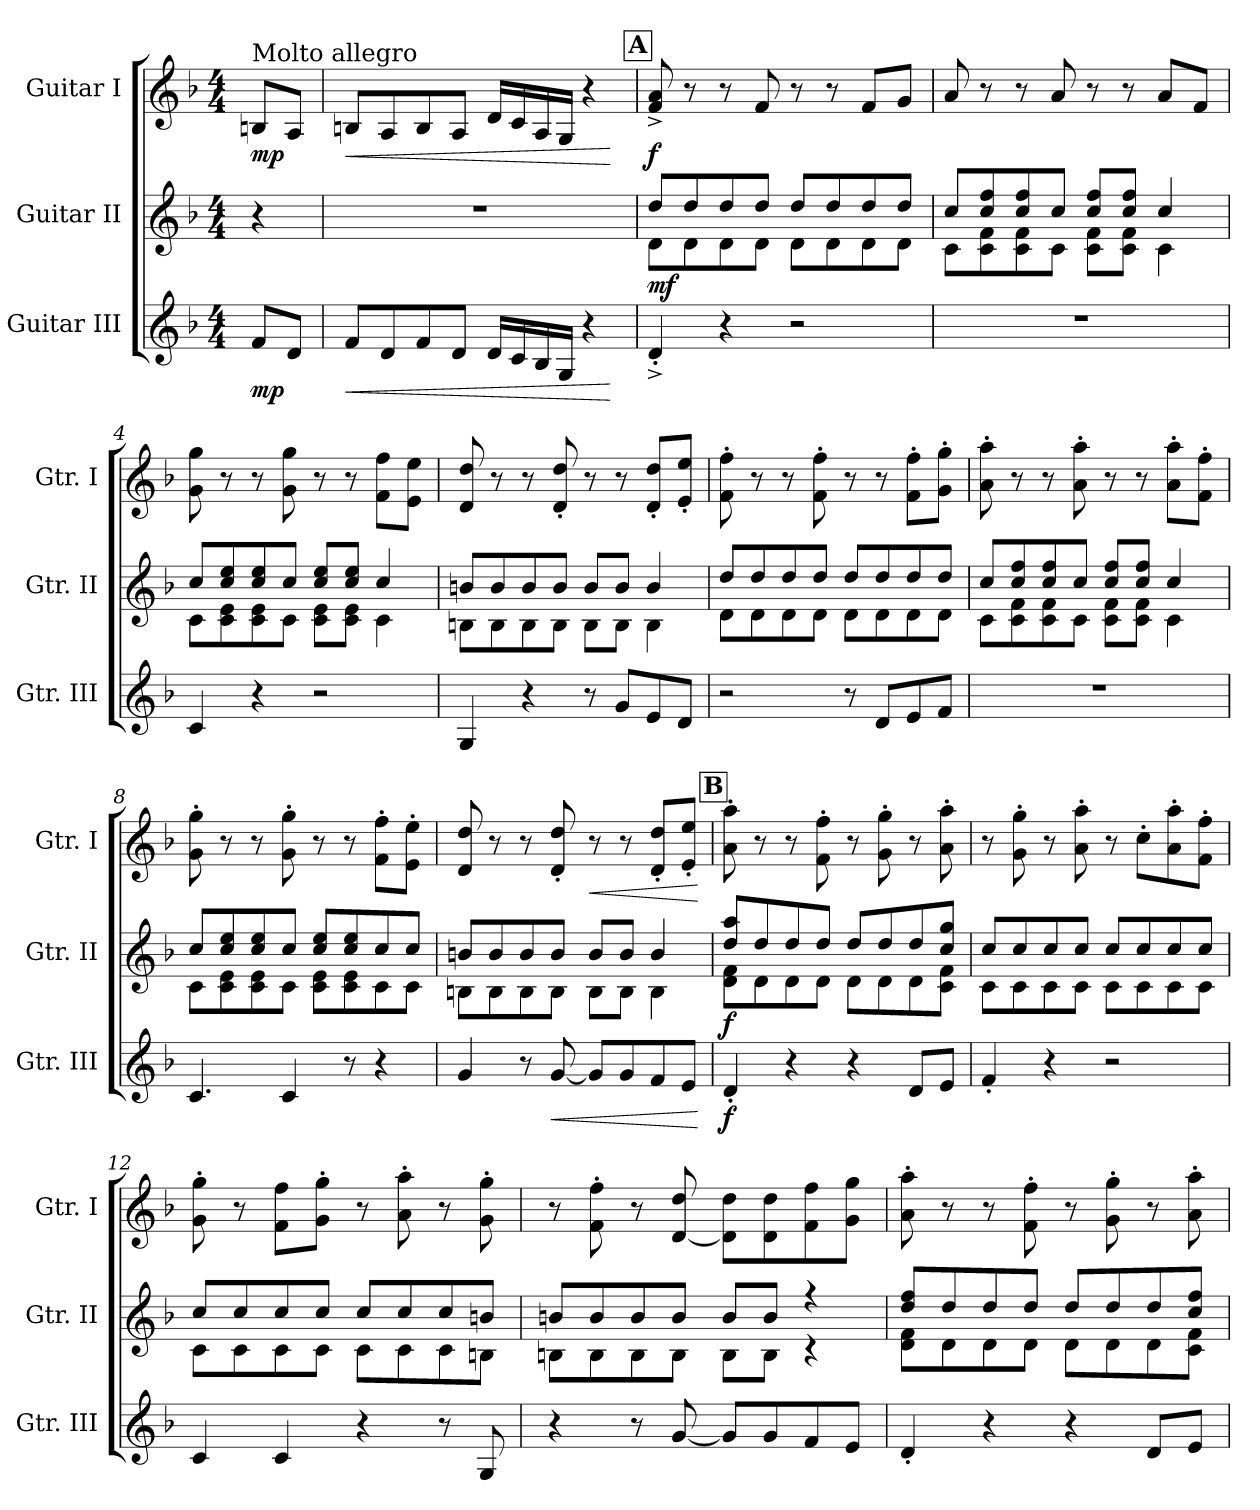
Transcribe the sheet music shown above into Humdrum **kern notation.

**kern	**dynam	**kern	**dynam	**kern	**dynam
*part3	*part3	*part2	*part2	*part1	*part1
*staff3	*staff3	*staff2	*staff2	*staff1	*staff1
*I"Guitar III	*	*I"Guitar II	*	*I"Guitar I	*
*I'Gtr. III	*	*I'Gtr. II	*	*I'Gtr. I	*
*clefG2	*	*clefG2	*	*clefG2	*
*ITrd7c12	*	*	*	*	*
*k[b-]	*	*k[b-]	*	*k[b-]	*
*M4/4	*	*M4/4	*	*M4/4	*
=	=	=	=	=	=
!	!	!	!	!LO:TX:a:t=Molto allegro	!
!	!LO:DY:b	!	!	!	!LO:DY:b
8F/L	mp	4r	.	8Bn/L	mp
8D/J	.	.	.	8A/J	.
=1	=1	=1	=1	=1	=1
!	!LO:HP:b	!	!	!	!LO:HP:b
8F/L	<	1r	.	8Bn/L	<
8D/	.	.	.	8A/	.
8F/	.	.	.	8B/	.
8D/J	.	.	.	8A/J	.
16D/LL	.	.	.	16d/LL	.
16C/	.	.	.	16c/	.
16BB-/	.	.	.	16A/	.
16GG/JJ	.	.	.	16G/JJ	.
4r	.	.	.	4r	.
.	[	.	.	.	[
!!LO:REH:place=s1:a:B:fs=14:t=A
=2	=2	=2	=2	=2	=2
*	*	*^	*	*	*
!	!	!	!	!LO:DY:b	!	!LO:DY:b
4D'^/	.	8dd/L	8d\L	mf	8f/^ 8a/^	f
.	.	8dd/	8d\	.	8r	.
4r	.	8dd/	8d\	.	8r	.
.	.	8dd/J	8d\J	.	8f/	.
2r	.	8dd/L	8d\L	.	8r	.
.	.	8dd/	8d\	.	8r	.
.	.	8dd/	8d\	.	8f/L	.
.	.	8dd/J	8d\J	.	8g/J	.
=3	=3	=3	=3	=3	=3	=3
1r	.	8cc/L	8c\L	.	8a/	.
.	.	8cc/ 8ff/	8c\ 8f\	.	8r	.
.	.	8cc/ 8ff/	8c\ 8f\	.	8r	.
.	.	8cc/J	8c\J	.	8a/	.
.	.	8cc/ 8ff/L	8c\ 8f\L	.	8r	.
.	.	8cc/ 8ff/J	8c\ 8f\J	.	8r	.
.	.	4cc/	4c\	.	8a/L	.
.	.	.	.	.	8f/J	.
!!LO:LB:g=z
=4	=4	=4	=4	=4	=4	=4
4C/	.	8cc/L	8c\L	.	8g\ 8gg\	.
.	.	8cc/ 8ee/	8c\ 8e\	.	8r	.
4r	.	8cc/ 8ee/	8c\ 8e\	.	8r	.
.	.	8cc/J	8c\J	.	8g\ 8gg\	.
2r	.	8cc/ 8ee/L	8c\ 8e\L	.	8r	.
.	.	8cc/ 8ee/J	8c\ 8e\J	.	8r	.
.	.	4cc/	4c\	.	8f\ 8ff\L	.
.	.	.	.	.	8e\ 8ee\J	.
=5	=5	=5	=5	=5	=5	=5
4GG/	.	8bn/L	8Bn\L	.	8d/ 8dd/	.
.	.	8b/	8B\	.	8r	.
4r	.	8b/	8B\	.	8r	.
.	.	8b/J	8B\J	.	8d/' 8dd/'	.
8r	.	8b/L	8B\L	.	8r	.
8G/L	.	8b/J	8B\J	.	8r	.
8E/	.	4b/	4B\	.	8d/' 8dd/'L	.
8D/J	.	.	.	.	8e/' 8ee/'J	.
=6	=6	=6	=6	=6	=6	=6
2r	.	8dd/L	8d\L	.	8f\' 8ff\'	.
.	.	8dd/	8d\	.	8r	.
.	.	8dd/	8d\	.	8r	.
.	.	8dd/J	8d\J	.	8f\' 8ff\'	.
8r	.	8dd/L	8d\L	.	8r	.
8D/L	.	8dd/	8d\	.	8r	.
8E/	.	8dd/	8d\	.	8f\' 8ff\'L	.
8F/J	.	8dd/J	8d\J	.	8g\' 8gg\'J	.
=7	=7	=7	=7	=7	=7	=7
1r	.	8cc/L	8c\L	.	8a\' 8aa\'	.
.	.	8cc/ 8ff/	8c\ 8f\	.	8r	.
.	.	8cc/ 8ff/	8c\ 8f\	.	8r	.
.	.	8cc/J	8c\J	.	8a\' 8aa\'	.
.	.	8cc/ 8ff/L	8c\ 8f\L	.	8r	.
.	.	8cc/ 8ff/J	8c\ 8f\J	.	8r	.
.	.	4cc/	4c\	.	8a\' 8aa\'L	.
.	.	.	.	.	8f\' 8ff\'J	.
!!LO:LB:g=z
=8	=8	=8	=8	=8	=8	=8
4.C/	.	8cc/L	8c\L	.	8g\' 8gg\'	.
.	.	8cc/ 8ee/	8c\ 8e\	.	8r	.
.	.	8cc/ 8ee/	8c\ 8e\	.	8r	.
4C/	.	8cc/J	8c\J	.	8g\' 8gg\'	.
.	.	8cc/ 8ee/L	8c\ 8e\L	.	8r	.
8r	.	8cc/ 8ee/	8c\ 8e\	.	8r	.
4r	.	8cc/	8c\	.	8f\' 8ff\'L	.
.	.	8cc/J	8c\J	.	8e\' 8ee\'J	.
=9	=9	=9	=9	=9	=9	=9
4G/	.	8bn/L	8Bn\L	.	8d/ 8dd/	.
.	.	8b/	8B\	.	8r	.
8r	.	8b/	8B\	.	8r	.
!	!LO:HP:b	!	!	!	!	!
[8G/	<	8b/J	8B\J	.	8d/' 8dd/'	.
!	!	!	!	!	!	!LO:HP:b
8G/L]	.	8b/L	8B\L	.	8r	<
8G/	.	8b/J	8B\J	.	8r	.
8F/	.	4b/	4B\	.	8d/' 8dd/'L	.
8E/J	.	.	.	.	8e/' 8ee/'J	.
*	*	*v	*v	*	*	*
.	[	.	.	.	[
!!LO:REH:place=s1:a:B:fs=14:t=B
=10	=10	=10	=10	=10	=10
*	*	*^	*	*	*
!	!LO:DY:b	!	!	!LO:DY:b	!	!
4D'/	f	8dd/ 8aa/L	8d\ 8f\L	f	8a\' 8aa\'	.
.	.	8dd/	8d\	.	8r	.
4r	.	8dd/	8d\	.	8r	.
.	.	8dd/J	8d\J	.	8f\' 8ff\'	.
4r	.	8dd/L	8d\L	.	8r	.
.	.	8dd/	8d\	.	8g\' 8gg\'	.
8D/L	.	8dd/	8d\	.	8r	.
8E/J	.	8cc/ 8gg/J	8c\ 8f\J	.	8a\' 8aa\'	.
=11	=11	=11	=11	=11	=11	=11
4F'/	.	8cc/L	8c\L	.	8r	.
.	.	8cc/	8c\	.	8g\' 8gg\'	.
4r	.	8cc/	8c\	.	8r	.
.	.	8cc/J	8c\J	.	8a\' 8aa\'	.
2r	.	8cc/L	8c\L	.	8r	.
.	.	8cc/	8c\	.	8cc'\L	.
.	.	8cc/	8c\	.	8a\' 8aa\'	.
.	.	8cc/J	8c\J	.	8f\' 8ff\'J	.
!!LO:LB:g=z
=12	=12	=12	=12	=12	=12	=12
4C/	.	8cc/L	8c\L	.	8g\' 8gg\'	.
.	.	8cc/	8c\	.	8r	.
4C/	.	8cc/	8c\	.	8f\ 8ff\L	.
.	.	8cc/J	8c\J	.	8g\' 8gg\'J	.
4r	.	8cc/L	8c\L	.	8r	.
.	.	8cc/	8c\	.	8a\' 8aa\'	.
8r	.	8cc/	8c\	.	8r	.
8GG/	.	8bn/J	8Bn\J	.	8g\' 8gg\'	.
=13	=13	=13	=13	=13	=13	=13
4r	.	8bn/L	8Bn\L	.	8r	.
.	.	8b/	8B\	.	8f\' 8ff\'	.
8r	.	8b/	8B\	.	8r	.
[8G/	.	8b/J	8B\J	.	[8d/ 8dd/	.
8G/L]	.	8b/L	8B\L	.	8d\] 8dd\L	.
8G/	.	8b/J	8B\J	.	8d\ 8dd\	.
8F/	.	4r	4r	.	8f\ 8ff\	.
8E/J	.	.	.	.	8g\ 8gg\J	.
=14	=14	=14	=14	=14	=14	=14
4D'/	.	8dd/ 8ff/L	8d\ 8f\L	.	8a\' 8aa\'	.
.	.	8dd/	8d\	.	8r	.
4r	.	8dd/	8d\	.	8r	.
.	.	8dd/J	8d\J	.	8f\' 8ff\'	.
4r	.	8dd/L	8d\L	.	8r	.
.	.	8dd/	8d\	.	8g\' 8gg\'	.
8D/L	.	8dd/	8d\	.	8r	.
8E/J	.	8cc/ 8ff/J	8c\ 8f\J	.	8a\' 8aa\'	.
*	*	*v	*v	*	*	*
=	=	=	=	=	=
*-	*-	*-	*-	*-	*-
